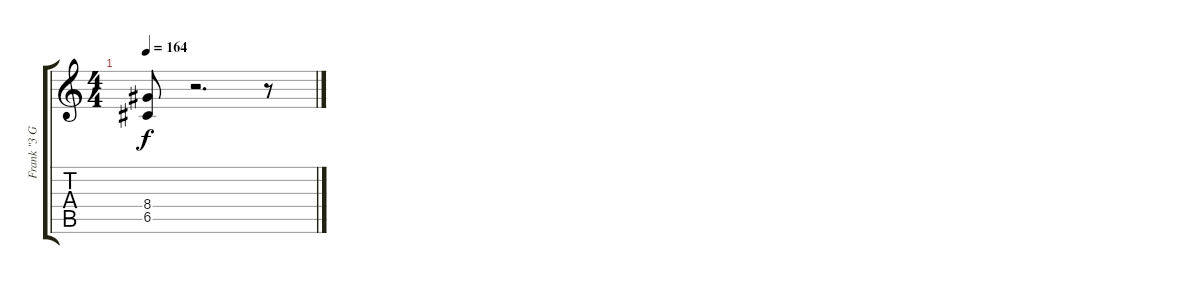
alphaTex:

\track ("Frank \"3 Gun\" Novinec (Guitar)" "Frank \"3 G") {instrument distortionguitar}
\staff {score tabs}
\tuning (D4 A3 F3 C3 G2 C2) {hide}
\ts (4 4)
\tempo 164
\clef g2
\ks c
(8.4 6.5).8{dy f} r.2{d} r.8
